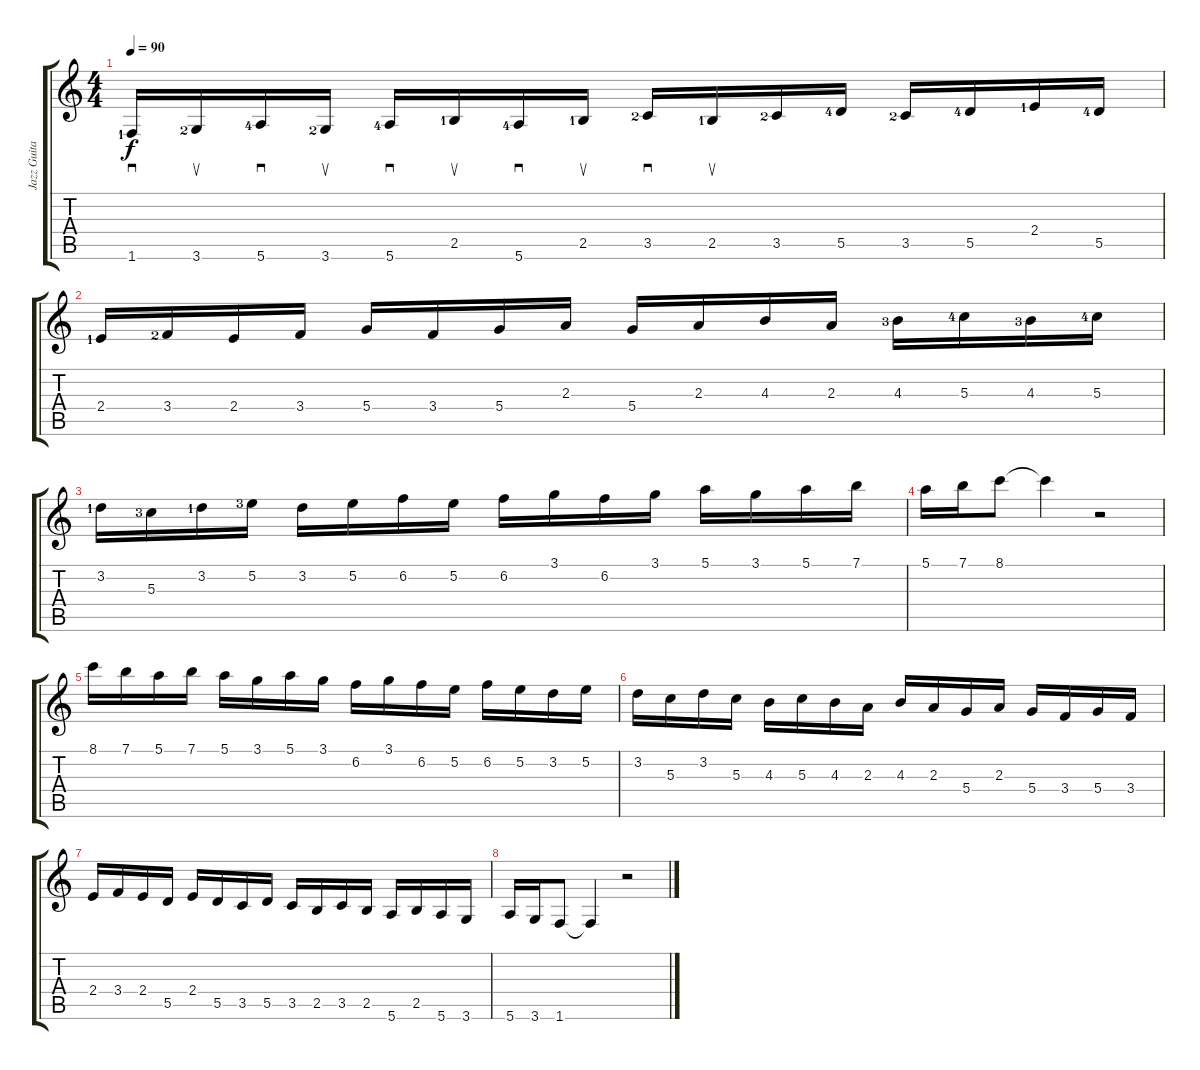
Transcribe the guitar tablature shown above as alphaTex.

\track ("Jazz Guitar" "Jazz Guita") {instrument electricguitarjazz}
\staff {score tabs}
\tuning (E4 B3 G3 D3 A2 E2) {hide}
\ts (4 4)
\tempo 90
\clef g2
\ks c
1.6{lf 2}.16{sd dy f instrument electricguitarjazz} 3.6{lf 3}.16{su} 5.6{lf 5}.16{sd} 3.6{lf 3}.16{su} 5.6{lf 5}.16{sd} 2.5{lf 2}.16{su} 5.6{lf 5}.16{sd} 2.5{lf 2}.16{su} 3.5{lf 3}.16{sd} 2.5{lf 2}.16{su} 3.5{lf 3}.16 5.5{lf 5}.16 3.5{lf 3}.16 5.5{lf 5}.16 2.4{lf 2}.16 5.5{lf 5}.16 |
2.4{lf 2}.16 3.4{lf 3}.16 2.4.16 3.4.16 5.4.16 3.4.16 5.4.16 2.3.16 5.4.16 2.3.16 4.3.16 2.3.16 4.3{lf 4}.16 5.3{lf 5}.16 4.3{lf 4}.16 5.3{lf 5}.16 |
3.2{lf 2}.16 5.3{lf 4}.16 3.2{lf 2}.16 5.2{lf 4}.16 3.2.16 5.2.16 6.2.16 5.2.16 6.2.16 3.1.16 6.2.16 3.1.16 5.1.16 3.1.16 5.1.16 7.1.16 |
5.1.16 7.1.16 8.1.8 8.1{t}.4 r.2 |
8.1.16 7.1.16 5.1.16 7.1.16 5.1.16 3.1.16 5.1.16 3.1.16 6.2.16 3.1.16 6.2.16 5.2.16 6.2.16 5.2.16 3.2.16 5.2.16 |
3.2.16 5.3.16 3.2.16 5.3.16 4.3.16 5.3.16 4.3.16 2.3.16 4.3.16 2.3.16 5.4.16 2.3.16 5.4.16 3.4.16 5.4.16 3.4.16 |
2.4.16 3.4.16 2.4.16 5.5.16 2.4.16 5.5.16 3.5.16 5.5.16 3.5.16 2.5.16 3.5.16 2.5.16 5.6.16 2.5.16 5.6.16 3.6.16 |
5.6.16 3.6.16 1.6.8 1.6{t}.4 r.2
